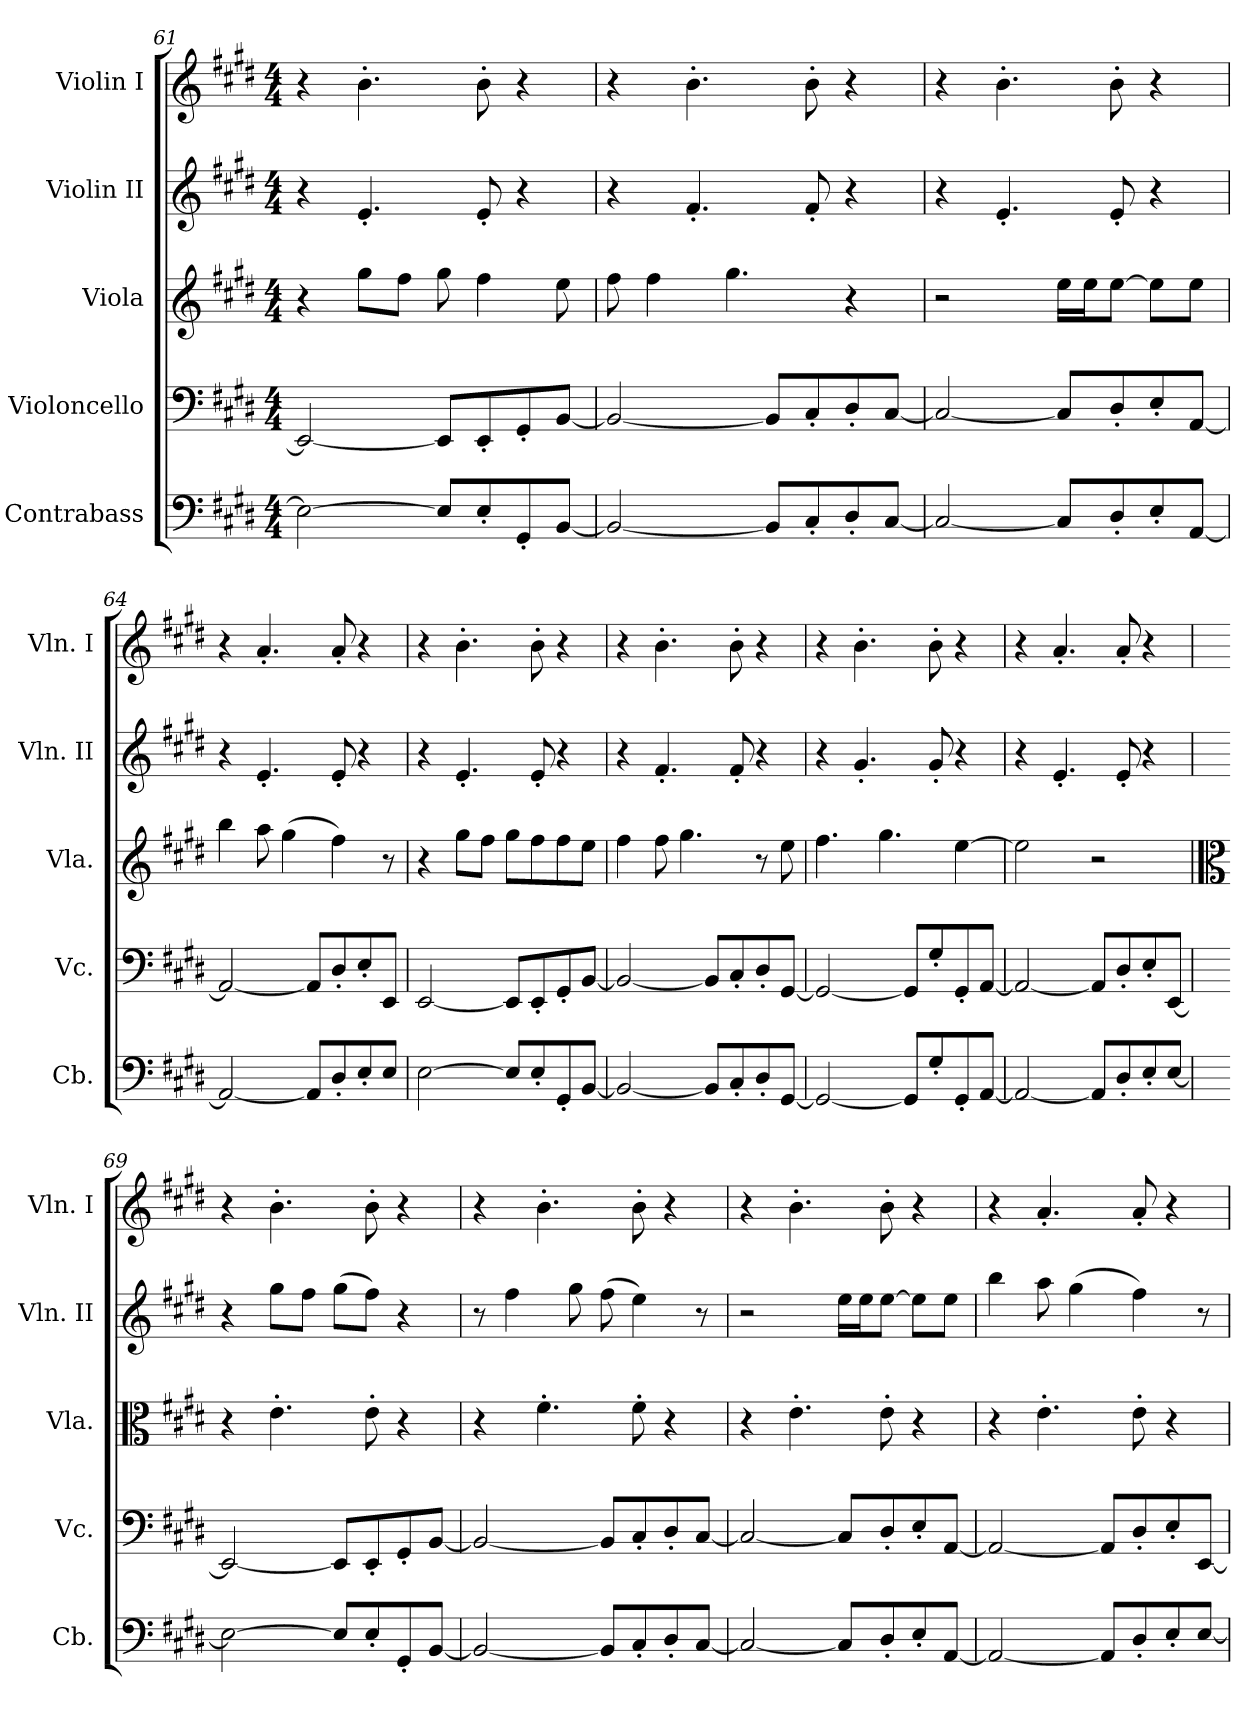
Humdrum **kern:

**kern	**kern	**kern	**kern	**kern
*part5	*part4	*part3	*part2	*part1
*staff5	*staff4	*staff3	*staff2	*staff1
*I"Contrabass	*I"Violoncello	*I"Viola	*I"Violin II	*I"Violin I
*I'Cb.	*I'Vc.	*I'Vla.	*I'Vln. II	*I'Vln. I
*clefF4	*clefF4	*clefG2	*clefG2	*clefG2
*ITrd7c12	*	*	*	*
*k[f#c#g#d#]	*k[f#c#g#d#]	*k[f#c#g#d#]	*k[f#c#g#d#]	*k[f#c#g#d#]
*M4/4	*M4/4	*M4/4	*M4/4	*M4/4
=61	=61	=61	=61	=61
2EE\_	2EE/_	4r	4r	4r
.	.	8gg#\L	4.e'/	4.b'\
.	.	8ff#\J	.	.
8EE/L]	8EE/L]	8gg#\	.	.
8EE'/	8EE'/	4ff#\	8e'/	8b'\
8GGG#'/	8GG#'/	.	4r	4r
[8BBB/J	[8BB/J	8ee\	.	.
=62	=62	=62	=62	=62
2BBB/_	2BB/_	8ff#\	4r	4r
.	.	4ff#\	.	.
.	.	.	4.f#'/	4.b'\
.	.	4.gg#\	.	.
8BBB/L]	8BB/L]	.	.	.
8CC#'/	8C#'/	.	8f#'/	8b'\
8DD#'/	8D#'/	4r	4r	4r
[8CC#/J	[8C#/J	.	.	.
!!LO:LB:g=z
=63	=63	=63	=63	=63
2CC#/_	2C#/_	2r	4r	4r
.	.	.	4.e'/	4.b'\
8CC#/L]	8C#/L]	16ee\LL	.	.
.	.	16ee\J	.	.
8DD#'/	8D#'/	[8ee\J	8e'/	8b'\
8EE'/	8E'/	8ee\L]	4r	4r
[8AAA/J	[8AA/J	8ee\J	.	.
=64	=64	=64	=64	=64
2AAA/_	2AA/_	4bb\	4r	4r
.	.	8aa\	4.e'/	4.a'/
.	.	(>4gg#\	.	.
8AAA/L]	8AA/L]	.	.	.
8DD#'/	8D#'/	4ff#\)	8e'/	8a'/
8EE'/	8E'/	.	4r	4r
8EE/J	8EE/J	8r	.	.
=65	=65	=65	=65	=65
[2EE\	[2EE/	4r	4r	4r
.	.	8gg#\L	4.e'/	4.b'\
.	.	8ff#\J	.	.
8EE/L]	8EE/L]	8gg#\L	.	.
8EE'/	8EE'/	8ff#\	8e'/	8b'\
8GGG#'/	8GG#'/	8ff#\	4r	4r
[8BBB/J	[8BB/J	8ee\J	.	.
=66	=66	=66	=66	=66
2BBB/_	2BB/_	4ff#\	4r	4r
.	.	8ff#\	4.f#'/	4.b'\
.	.	4.gg#\	.	.
8BBB/L]	8BB/L]	.	.	.
8CC#'/	8C#'/	.	8f#'/	8b'\
8DD#'/	8D#'/	8r	4r	4r
[8GGG#/J	[8GG#/J	8ee\	.	.
=67	=67	=67	=67	=67
2GGG#/_	2GG#/_	4.ff#\	4r	4r
.	.	.	4.g#'/	4.b'\
.	.	4.gg#\	.	.
8GGG#/L]	8GG#/L]	.	.	.
8GG#'/	8G#'/	.	8g#'/	8b'\
8GGG#'/	8GG#'/	[4ee\	4r	4r
[8AAA/J	[8AA/J	.	.	.
!!LO:PB:g=z
=68	=68	=68	=68	=68
2AAA/_	2AA/_	2ee\]	4r	4r
.	.	.	4.e'/	4.a'/
8AAA/L]	8AA/L]	2r	.	.
8DD#'/	8D#'/	.	8e'/	8a'/
8EE'/	8E'/	.	4r	4r
[8EE/J	[8EE/J	.	.	.
=69	=69	=69	=69	=69
*	*	*clefC3	*	*
2EE\_	2EE/_	4r	4r	4r
.	.	4.e'\	8gg#\L	4.b'\
.	.	.	8ff#\J	.
8EE/L]	8EE/L]	.	(>8gg#\L	.
8EE'/	8EE'/	8e'\	8ff#\J)	8b'\
8GGG#'/	8GG#'/	4r	4r	4r
[8BBB/J	[8BB/J	.	.	.
=70	=70	=70	=70	=70
2BBB/_	2BB/_	4r	8r	4r
.	.	.	4ff#\	.
.	.	4.f#'\	.	4.b'\
.	.	.	8gg#\	.
8BBB/L]	8BB/L]	.	(>8ff#\	.
8CC#'/	8C#'/	8f#'\	4ee\)	8b'\
8DD#'/	8D#'/	4r	.	4r
[8CC#/J	[8C#/J	.	8r	.
=71	=71	=71	=71	=71
2CC#/_	2C#/_	4r	2r	4r
.	.	4.e'\	.	4.b'\
8CC#/L]	8C#/L]	.	16ee\LL	.
.	.	.	16ee\J	.
8DD#'/	8D#'/	8e'\	[8ee\J	8b'\
8EE'/	8E'/	4r	8ee\L]	4r
[8AAA/J	[8AA/J	.	8ee\J	.
=72	=72	=72	=72	=72
2AAA/_	2AA/_	4r	4bb\	4r
.	.	4.e'\	8aa\	4.a'/
.	.	.	(>4gg#\	.
8AAA/L]	8AA/L]	.	.	.
8DD#'/	8D#'/	8e'\	4ff#\)	8a'/
8EE'/	8E'/	4r	.	4r
[8EE/J	[8EE/J	.	8r	.
=	=	=	=	=
*-	*-	*-	*-	*-
